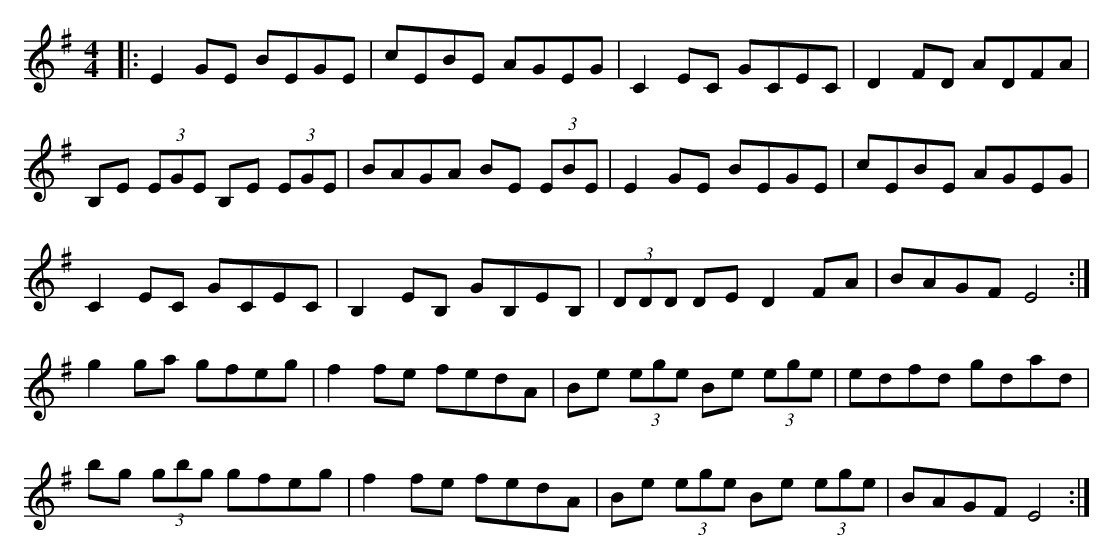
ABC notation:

X:1
M:4/4
K:G
|:E2 GE BEGE|cEBE AGEG|C2 EC GCEC|D2 FD ADFA|
B,E (3EGE B,E (3EGE|BAGA BE (3EBE|E2 GE BEGE|cEBE AGEG|
C2 EC GCEC|B,2 EB, GB,EB,|(3DDD DE D2 FA|BAGF E4:|
g2 ga gfeg|f2 fe fedA|Be (3ege Be (3ege|edfd gdad|
bg (3gbg gfeg|f2 fe fedA|Be (3ege Be (3ege|BAGF E4:|
